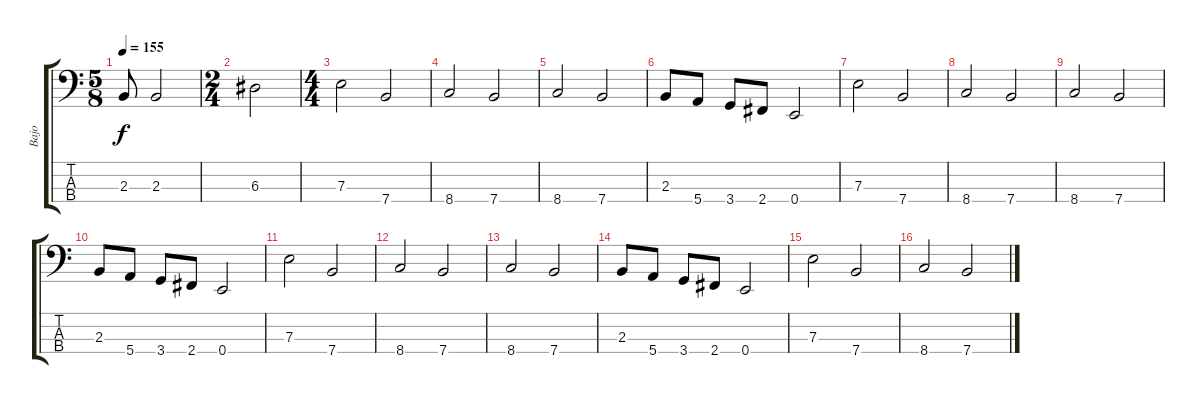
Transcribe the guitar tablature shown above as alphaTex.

\track ("Bajo" "Bajo") {instrument electricbassfinger}
\staff {score tabs}
\tuning (G2 D2 A1 E1) {hide}
\ts (5 8)
\tempo 155
\clef f4
\ks c
2.3{t}.8{dy f} 2.3.2 |
\ts (2 4)
6.3.2 |
\ts (4 4)
7.3.2 7.4.2 |
8.4.2 7.4.2 |
8.4.2 7.4.2 |
2.3.8 5.4.8 3.4.8 2.4.8 0.4.2 |
7.3.2 7.4.2 |
8.4.2 7.4.2 |
8.4.2 7.4.2 |
2.3.8 5.4.8 3.4.8 2.4.8 0.4.2 |
7.3.2 7.4.2 |
8.4.2 7.4.2 |
8.4.2 7.4.2 |
2.3.8 5.4.8 3.4.8 2.4.8 0.4.2 |
7.3.2 7.4.2 |
8.4.2 7.4.2
